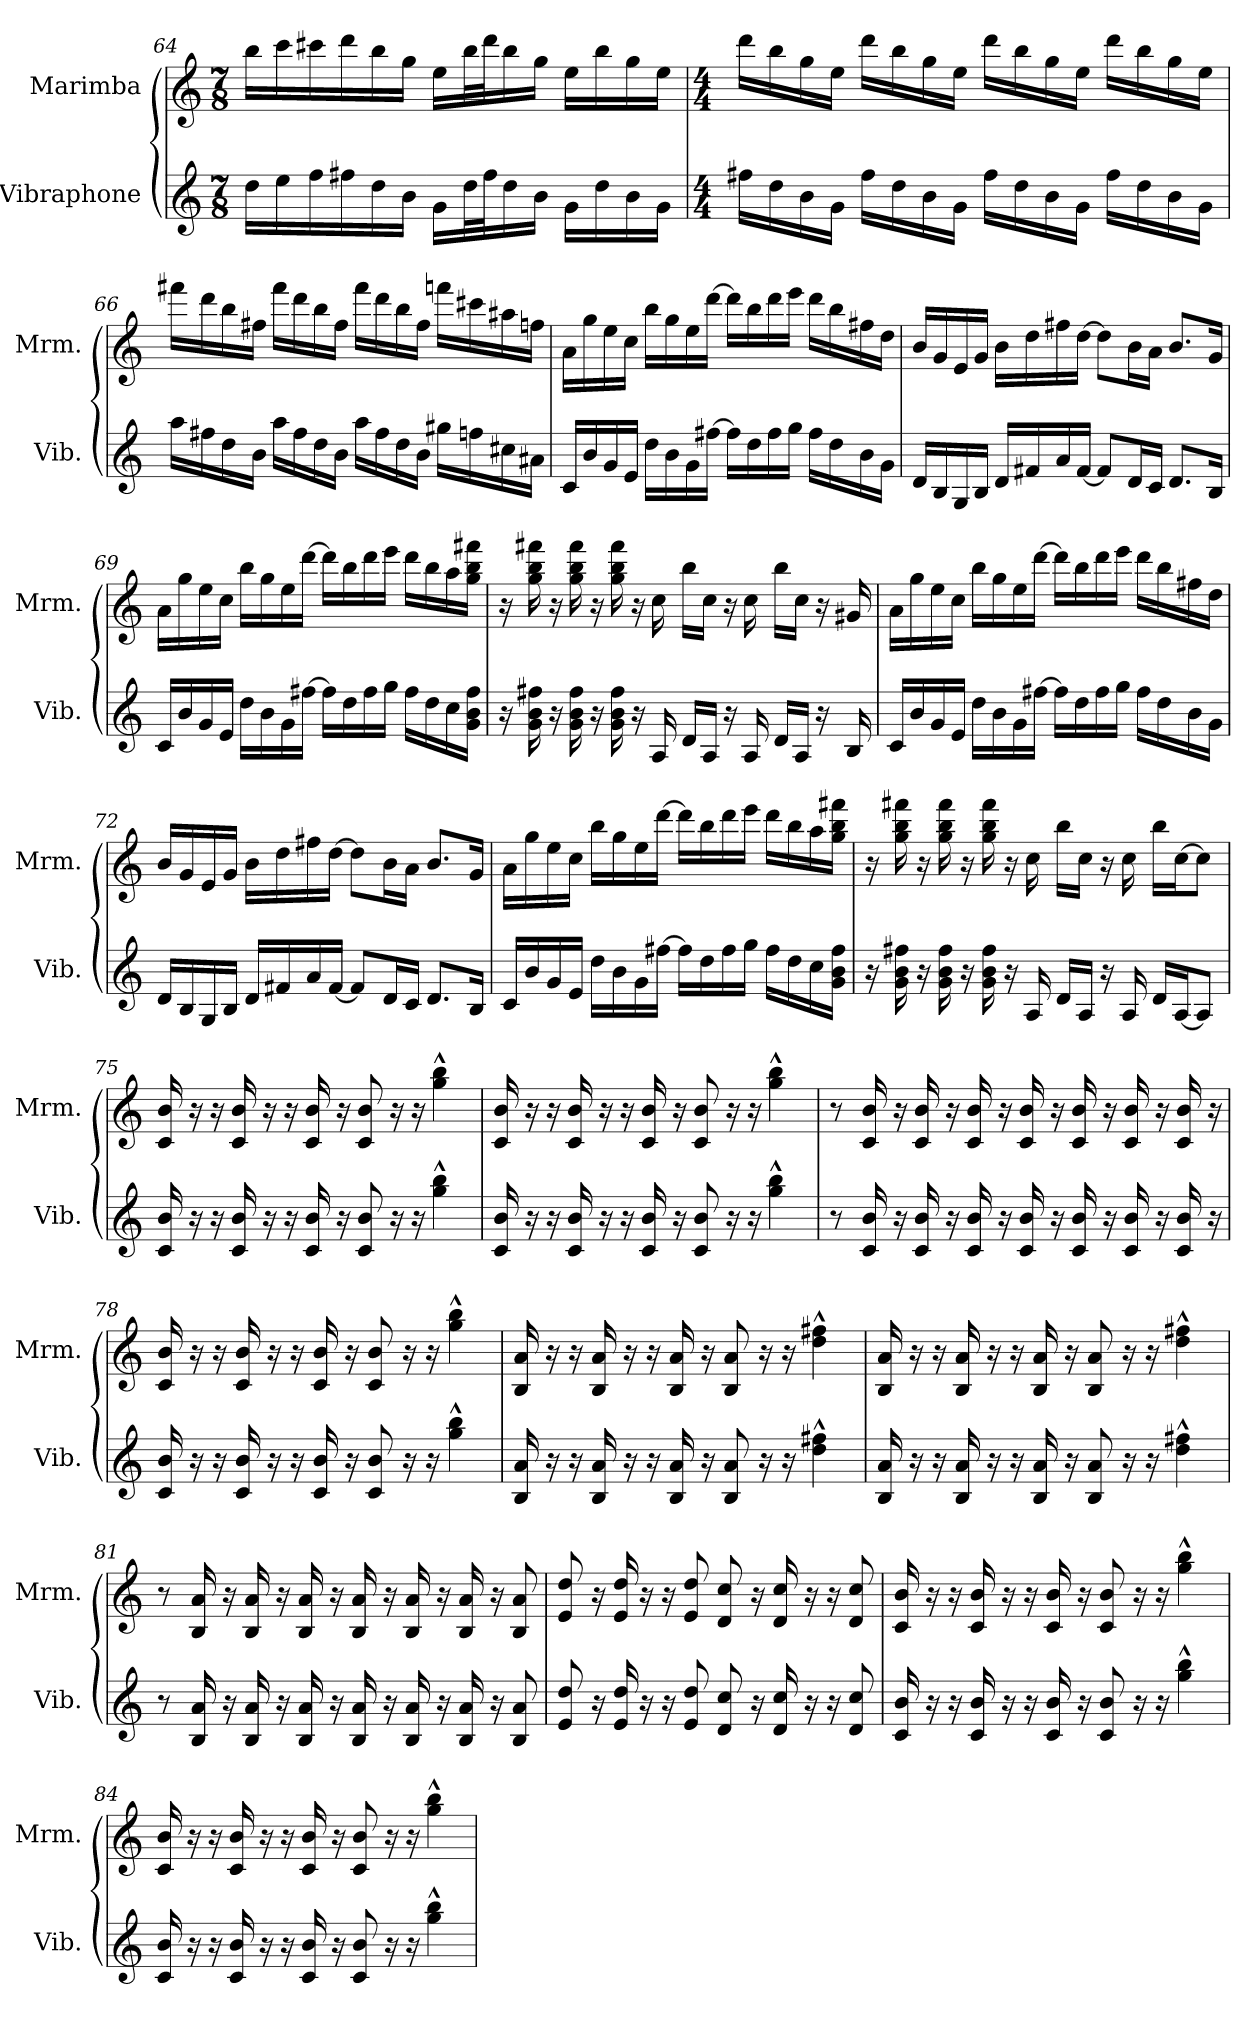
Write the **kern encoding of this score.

**kern	**kern
*part2	*part1
*staff2	*staff1
*I"Vibraphone	*I"Marimba
*I'Vib.	*I'Mrm.
!!LO:PB:g=z
*clefG2	*clefG2
*k[]	*k[]
*M7/8	*M7/8
=64	=64
16dd\LL	16bb\LL
16ee\	16ccc\
16ff\	16ccc#X\
16ff#X\	16ddd\
16dd\	16bb\
16b\JJ	16gg\JJ
16g\LL	16ee\LL
32dd\L	32bb\L
32ff#\J	32ddd\J
16dd\	16bb\
16b\JJ	16gg\JJ
16g\LL	16ee\LL
16dd\	16bb\
16b\	16gg\
16g\JJ	16ee\JJ
=65	=65
*M4/4	*M4/4
16ff#X\LL	16ddd\LL
16dd\	16bb\
16b\	16gg\
16g\JJ	16ee\JJ
16ff#\LL	16ddd\LL
16dd\	16bb\
16b\	16gg\
16g\JJ	16ee\JJ
16ff#\LL	16ddd\LL
16dd\	16bb\
16b\	16gg\
16g\JJ	16ee\JJ
16ff#\LL	16ddd\LL
16dd\	16bb\
16b\	16gg\
16g\JJ	16ee\JJ
!!LO:LB:g=z
=66	=66
16aa\LL	16fff#X\LL
16ff#X\	16ddd\
16dd\	16bb\
16b\JJ	16ff#X\JJ
16aa\LL	16fff#\LL
16ff#\	16ddd\
16dd\	16bb\
16b\JJ	16ff#\JJ
16aa\LL	16fff#\LL
16ff#\	16ddd\
16dd\	16bb\
16b\JJ	16ff#\JJ
16gg#X\LL	16fffn\LL
16ffn\	16ccc#X\
16cc#X\	16aa#X\
16a#X\JJ	16ffn\JJ
=67	=67
16c/LL	16a\LL
16b/	16gg\
16g/	16ee\
16e/JJ	16cc\JJ
16dd\LL	16bb\LL
16b\	16gg\
16g\	16ee\
[16ff#X\JJ	[16ddd\JJ
16ff#\LL]	16ddd\LL]
16dd\	16bb\
16ff#\	16ddd\
16gg\JJ	16eee\JJ
16ff#\LL	16ddd\LL
16dd\	16bb\
16b\	16ff#X\
16g\JJ	16dd\JJ
!!LO:PB:g=z
=68	=68
16d/LL	16b/LL
16B/	16g/
16G/	16e/
16B/JJ	16g/JJ
16d/LL	16b\LL
16f#X/	16dd\
16a/	16ff#X\
[16f#/JJ	[16dd\JJ
8f#/L]	8dd\L]
16d/L	16b\L
16c/JJ	16a\JJ
8.d/L	8.b/L
16B/Jk	16g/Jk
=69	=69
16c/LL	16a\LL
16b/	16gg\
16g/	16ee\
16e/JJ	16cc\JJ
16dd\LL	16bb\LL
16b\	16gg\
16g\	16ee\
[16ff#X\JJ	[16ddd\JJ
16ff#\LL]	16ddd\LL]
16dd\	16bb\
16ff#\	16ddd\
16gg\JJ	16eee\JJ
16ff#\LL	16ddd\LL
16dd\	16bb\
16cc\	16aa\
16g\ 16b\ 16ff#\JJ	16gg\ 16bb\ 16fff#X\JJ
!!LO:LB:g=z
=70	=70
16r	16r
16g\ 16b\ 16ff#X\	16gg\ 16bb\ 16fff#X\
16r	16r
16g\ 16b\ 16ff#\	16gg\ 16bb\ 16fff#\
16r	16r
16g\ 16b\ 16ff#\	16gg\ 16bb\ 16fff#\
16r	16r
16A/	16cc\
16d/LL	16bb\LL
16A/JJ	16cc\JJ
16r	16r
16A/	16cc\
16d/LL	16bb\LL
16A/JJ	16cc\JJ
16r	16r
16B/	16g#X/
=71	=71
16c/LL	16a\LL
16b/	16gg\
16g/	16ee\
16e/JJ	16cc\JJ
16dd\LL	16bb\LL
16b\	16gg\
16g\	16ee\
[16ff#X\JJ	[16ddd\JJ
16ff#\LL]	16ddd\LL]
16dd\	16bb\
16ff#\	16ddd\
16gg\JJ	16eee\JJ
16ff#\LL	16ddd\LL
16dd\	16bb\
16b\	16ff#X\
16g\JJ	16dd\JJ
!!LO:PB:g=z
=72	=72
16d/LL	16b/LL
16B/	16g/
16G/	16e/
16B/JJ	16g/JJ
16d/LL	16b\LL
16f#X/	16dd\
16a/	16ff#X\
[16f#/JJ	[16dd\JJ
8f#/L]	8dd\L]
16d/L	16b\L
16c/JJ	16a\JJ
8.d/L	8.b/L
16B/Jk	16g/Jk
=73	=73
16c/LL	16a\LL
16b/	16gg\
16g/	16ee\
16e/JJ	16cc\JJ
16dd\LL	16bb\LL
16b\	16gg\
16g\	16ee\
[16ff#X\JJ	[16ddd\JJ
16ff#\LL]	16ddd\LL]
16dd\	16bb\
16ff#\	16ddd\
16gg\JJ	16eee\JJ
16ff#\LL	16ddd\LL
16dd\	16bb\
16cc\	16aa\
16g\ 16b\ 16ff#\JJ	16gg\ 16bb\ 16fff#X\JJ
!!LO:LB:g=z
=74	=74
16r	16r
16g\ 16b\ 16ff#X\	16gg\ 16bb\ 16fff#X\
16r	16r
16g\ 16b\ 16ff#\	16gg\ 16bb\ 16fff#\
16r	16r
16g\ 16b\ 16ff#\	16gg\ 16bb\ 16fff#\
16r	16r
16A/	16cc\
16d/LL	16bb\LL
16A/JJ	16cc\JJ
16r	16r
16A/	16cc\
16d/LL	16bb\LL
[16A/J	[16cc\J
8A/J]	8cc\J]
=75	=75
16c/ 16b/	16c/ 16b/
16r	16r
16r	16r
16c/ 16b/	16c/ 16b/
16r	16r
16r	16r
16c/ 16b/	16c/ 16b/
16r	16r
8c/ 8b/	8c/ 8b/
16r	16r
16r	16r
4gg^^\ 4bb^^\	4gg^^\ 4bb^^\
!!LO:PB:g=z
=76	=76
16c/ 16b/	16c/ 16b/
16r	16r
16r	16r
16c/ 16b/	16c/ 16b/
16r	16r
16r	16r
16c/ 16b/	16c/ 16b/
16r	16r
8c/ 8b/	8c/ 8b/
16r	16r
16r	16r
4gg^^\ 4bb^^\	4gg^^\ 4bb^^\
=77	=77
8r	8r
16c/ 16b/	16c/ 16b/
16r	16r
16c/ 16b/	16c/ 16b/
16r	16r
16c/ 16b/	16c/ 16b/
16r	16r
16c/ 16b/	16c/ 16b/
16r	16r
16c/ 16b/	16c/ 16b/
16r	16r
16c/ 16b/	16c/ 16b/
16r	16r
16c/ 16b/	16c/ 16b/
16r	16r
!!LO:LB:g=z
=78	=78
16c/ 16b/	16c/ 16b/
16r	16r
16r	16r
16c/ 16b/	16c/ 16b/
16r	16r
16r	16r
16c/ 16b/	16c/ 16b/
16r	16r
8c/ 8b/	8c/ 8b/
16r	16r
16r	16r
4gg^^\ 4bb^^\	4gg^^\ 4bb^^\
=79	=79
16B/ 16a/	16B/ 16a/
16r	16r
16r	16r
16B/ 16a/	16B/ 16a/
16r	16r
16r	16r
16B/ 16a/	16B/ 16a/
16r	16r
8B/ 8a/	8B/ 8a/
16r	16r
16r	16r
4dd^^\ 4ff#X^^\	4dd^^\ 4ff#X^^\
!!LO:PB:g=z
=80	=80
16B/ 16a/	16B/ 16a/
16r	16r
16r	16r
16B/ 16a/	16B/ 16a/
16r	16r
16r	16r
16B/ 16a/	16B/ 16a/
16r	16r
8B/ 8a/	8B/ 8a/
16r	16r
16r	16r
4dd^^\ 4ff#X^^\	4dd^^\ 4ff#X^^\
=81	=81
8r	8r
16B/ 16a/	16B/ 16a/
16r	16r
16B/ 16a/	16B/ 16a/
16r	16r
16B/ 16a/	16B/ 16a/
16r	16r
16B/ 16a/	16B/ 16a/
16r	16r
16B/ 16a/	16B/ 16a/
16r	16r
16B/ 16a/	16B/ 16a/
16r	16r
8B/ 8a/	8B/ 8a/
!!LO:LB:g=z
=82	=82
8e/ 8dd/	8e/ 8dd/
16r	16r
16e/ 16dd/	16e/ 16dd/
16r	16r
16r	16r
8e/ 8dd/	8e/ 8dd/
8d/ 8cc/	8d/ 8cc/
16r	16r
16d/ 16cc/	16d/ 16cc/
16r	16r
16r	16r
8d/ 8cc/	8d/ 8cc/
=83	=83
16c/ 16b/	16c/ 16b/
16r	16r
16r	16r
16c/ 16b/	16c/ 16b/
16r	16r
16r	16r
16c/ 16b/	16c/ 16b/
16r	16r
8c/ 8b/	8c/ 8b/
16r	16r
16r	16r
4gg^^\ 4bb^^\	4gg^^\ 4bb^^\
=84	=84
16c/ 16b/	16c/ 16b/
16r	16r
16r	16r
16c/ 16b/	16c/ 16b/
16r	16r
16r	16r
16c/ 16b/	16c/ 16b/
16r	16r
8c/ 8b/	8c/ 8b/
16r	16r
16r	16r
4gg^^\ 4bb^^\	4gg^^\ 4bb^^\
=	=
*-	*-
